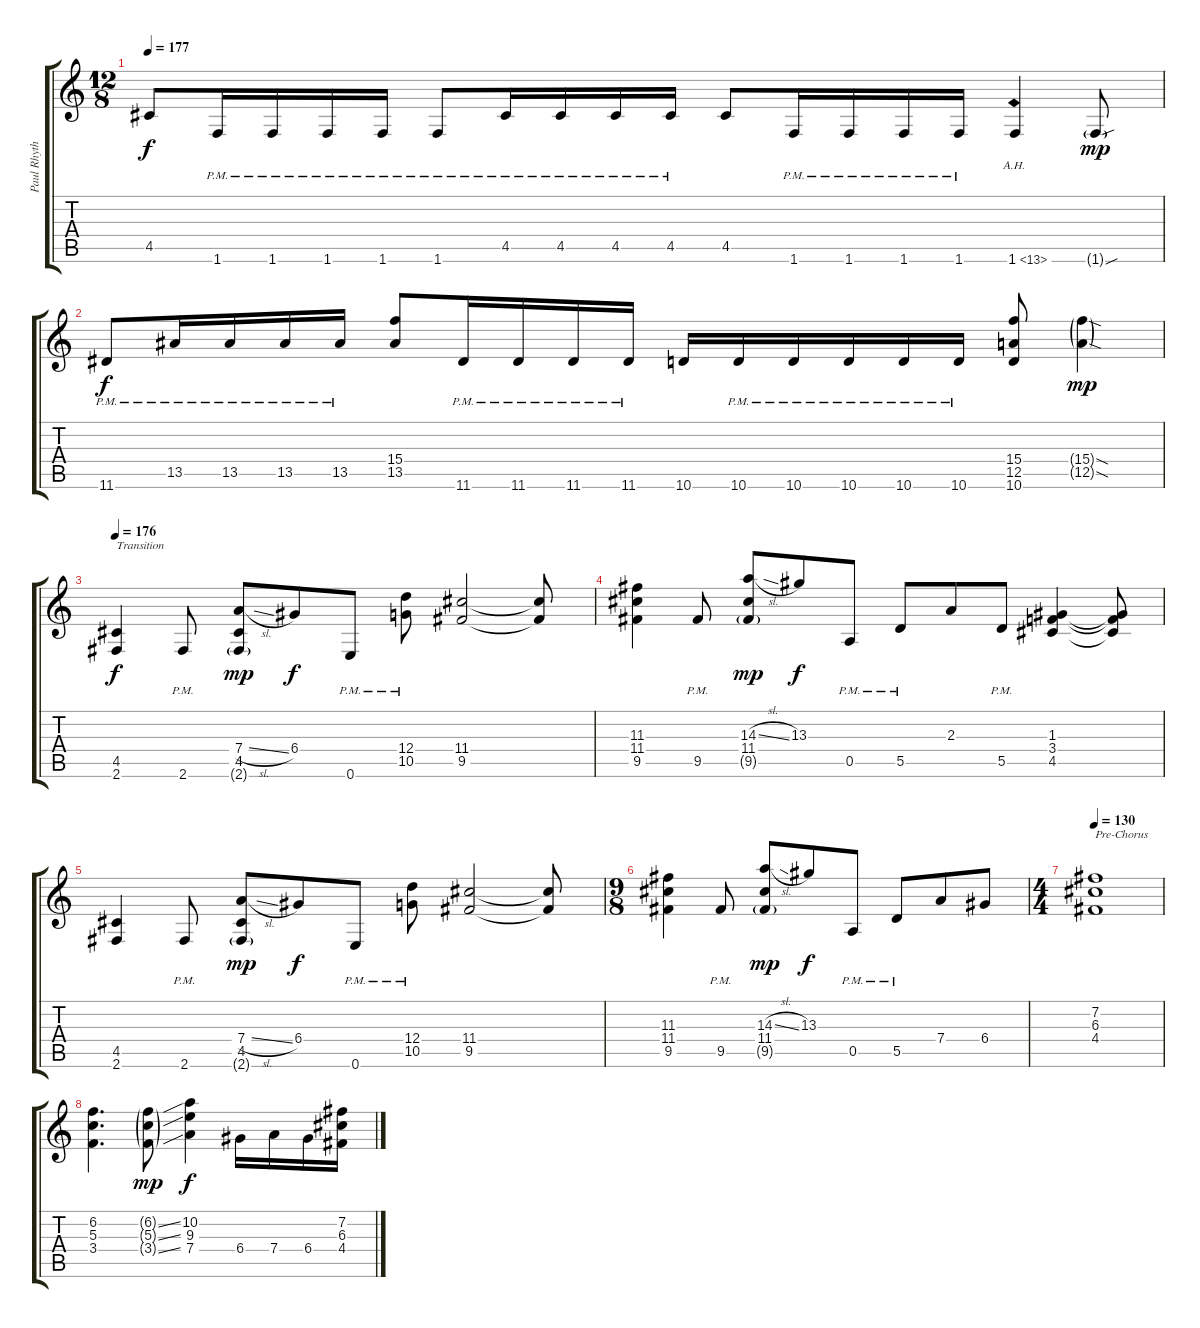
\track ("Paul Rhythm 1" "Paul Rhyth") {instrument distortionguitar}
\staff {score tabs}
\tuning (E4 B3 G3 D3 A2 E2) {hide}
\ts (12 8)
\tempo 177
\clef g2
\ks c
4.5.8{dy f} 1.6{pm}.16 1.6{pm}.16 1.6{pm}.16 1.6{pm}.16 1.6{pm}.8 4.5{pm}.16 4.5{pm}.16 4.5{pm}.16 4.5{pm}.16 4.5.8 1.6{pm}.16 1.6{pm}.16 1.6{pm}.16 1.6{pm}.16 1.6{ah 12}.4 1.6{sou g}.8{dy mp} |
11.6{pm}.8{dy f} 13.5{pm}.16 13.5{pm}.16 13.5{pm}.16 13.5{pm}.16 (15.4 13.5).8 11.6{pm}.16 11.6{pm}.16 11.6{pm}.16 11.6{pm}.16 10.6.16 10.6{pm}.16 10.6{pm}.16 10.6{pm}.16 10.6{pm}.16 10.6{pm}.16 (15.4 12.5 10.6).8 (15.4{sod g} 12.5{sod g}).4{dy mp} |
\tempo 176
(4.5 2.6).4{txt "Transition" dy f} 2.6{pm}.8 (7.4{sl} 4.5 2.6{g}).8{dy mp} 6.4.8{dy f} 0.6{pm}.8 (12.4 10.5{pm}).8 (11.4 9.5).2 (11.4{t} 9.5{t}).8 |
(11.3 11.4 9.5).4 9.5{pm}.8 (14.3{sl} 11.4 9.5{g}).8{dy mp} 13.3.8{dy f} 0.5{pm}.8 5.5{pm}.8 2.3.8 5.5{pm}.8 (1.3 3.4 4.5).4 (1.3{t} 3.4{t} 4.5{t}).8 |
(4.5 2.6).4 2.6{pm}.8 (7.4{sl} 4.5 2.6{g}).8{dy mp} 6.4.8{dy f} 0.6{pm}.8 (12.4 10.5{pm}).8 (11.4 9.5).2 (11.4{t} 9.5{t}).8 |
\ts (9 8)
(11.3 11.4 9.5).4 9.5{pm}.8 (14.3{sl} 11.4 9.5{g}).8{dy mp} 13.3.8{dy f} 0.5{pm}.8 5.5{pm}.8 7.4.8 6.4.8 |
\ts (4 4)
\tempo 130
(7.2 6.3 4.4).1{txt "Pre-Chorus"} |
(6.2 5.3 3.4).4{d} (6.2{ss g} 5.3{ss g} 3.4{ss g}).8{dy mp} (10.2 9.3 7.4).4{dy f} 6.4.16 7.4.16 6.4.16 (7.2 6.3 4.4).16
